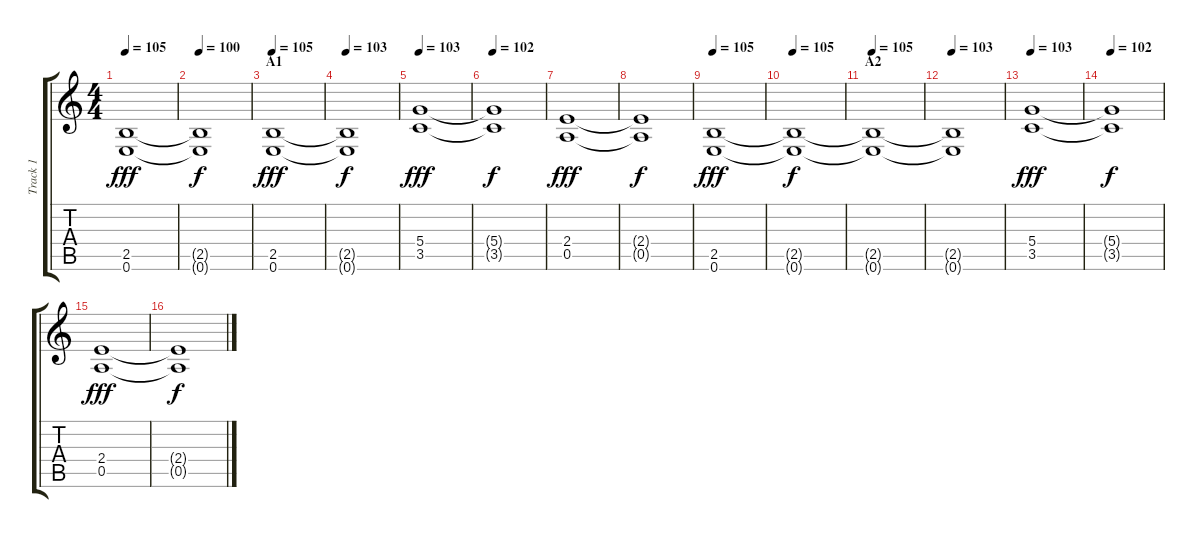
\track ("Track 1" "Track 1") {instrument distortionguitar}
\staff {score tabs}
\tuning (E4 B3 G3 D3 A2 E2) {hide}
\ts (4 4)
\tempo 105
\clef g2
\ks c
(2.5 0.6).1{dy fff} |
\tempo 100
(2.5{t} 0.6{t}).1{dy f} |
\section ("" "A1")
\tempo 105
(2.5 0.6).1{dy fff} |
\tempo 103
(2.5{t} 0.6{t}).1{dy f} |
\tempo 103
(5.4 3.5).1{dy fff} |
\tempo 102
(5.4{t} 3.5{t}).1{dy f} |
(2.4 0.5).1{dy fff} |
(2.4{t} 0.5{t}).1{dy f} |
\tempo 105
(2.5 0.6).1{dy fff} |
\tempo 105
(2.5{t} 0.6{t}).1{dy f} |
\section ("" "A2")
\tempo 105
(2.5{t} 0.6{t}).1 |
\tempo 103
(2.5{t} 0.6{t}).1 |
\tempo 103
(5.4 3.5).1{dy fff} |
\tempo 102
(5.4{t} 3.5{t}).1{dy f} |
(2.4 0.5).1{dy fff} |
(2.4{t} 0.5{t}).1{dy f}
